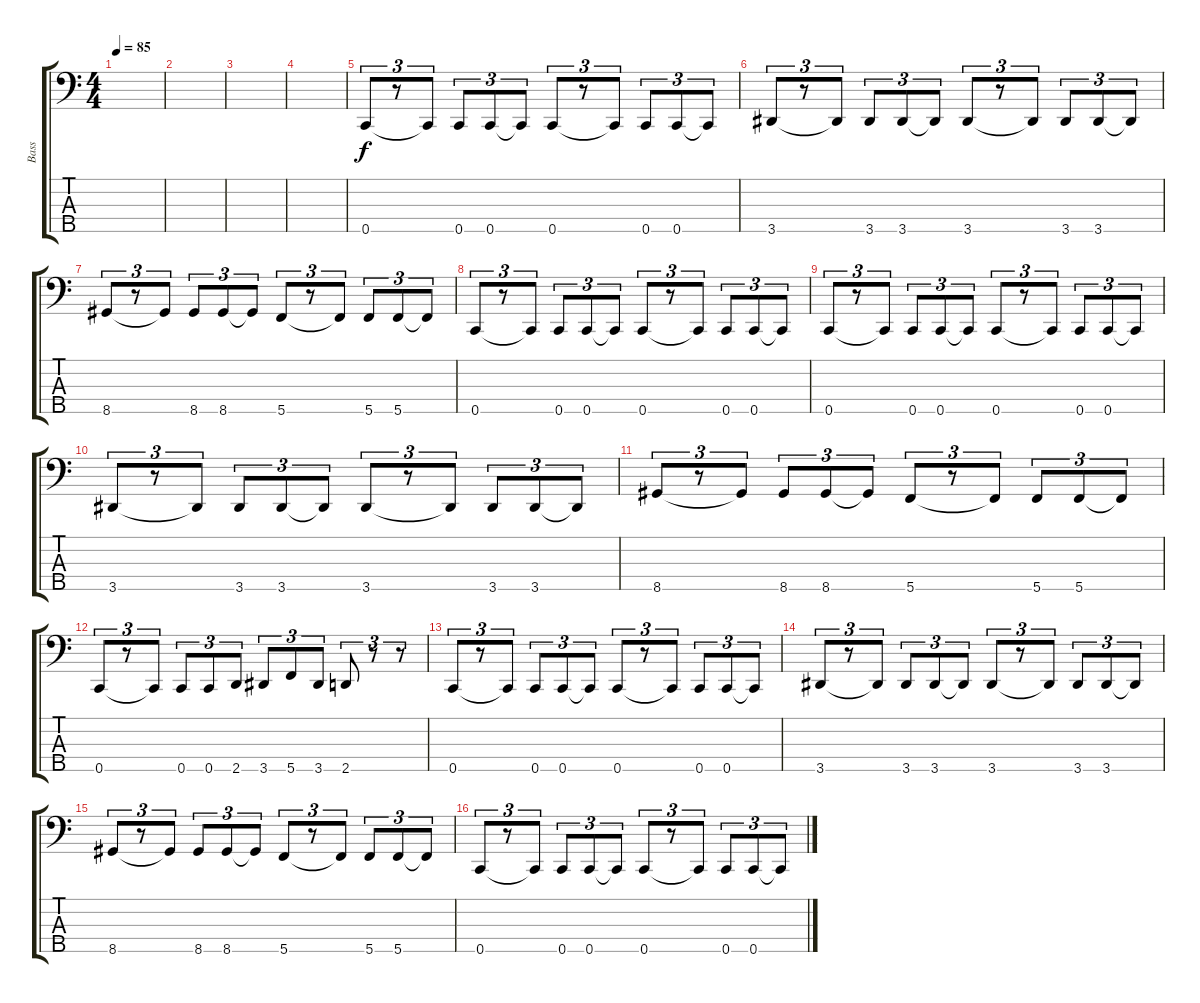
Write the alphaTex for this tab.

\track ("Bass" "Bass") {instrument electricbassfinger}
\staff {score tabs}
\tuning (Ab2 Eb2 Bb1 F1 C1) {hide}
\ts (4 4)
\tempo 85
\clef f4
\ks c
|
|
|
|
0.5.8{tu (3 2)} r.8{tu (3 2)} 0.5{t}.8{tu (3 2)} 0.5.8{tu (3 2)} 0.5.8{tu (3 2)} 0.5{t}.8{tu (3 2)} 0.5.8{tu (3 2)} r.8{tu (3 2)} 0.5{t}.8{tu (3 2)} 0.5.8{tu (3 2)} 0.5.8{tu (3 2)} 0.5{t}.8{tu (3 2)} |
3.5.8{tu (3 2)} r.8{tu (3 2)} 3.5{t}.8{tu (3 2)} 3.5.8{tu (3 2)} 3.5.8{tu (3 2)} 3.5{t}.8{tu (3 2)} 3.5.8{tu (3 2)} r.8{tu (3 2)} 3.5{t}.8{tu (3 2)} 3.5.8{tu (3 2)} 3.5.8{tu (3 2)} 3.5{t}.8{tu (3 2)} |
8.5.8{tu (3 2)} r.8{tu (3 2)} 8.5{t}.8{tu (3 2)} 8.5.8{tu (3 2)} 8.5.8{tu (3 2)} 8.5{t}.8{tu (3 2)} 5.5.8{tu (3 2)} r.8{tu (3 2)} 5.5{t}.8{tu (3 2)} 5.5.8{tu (3 2)} 5.5.8{tu (3 2)} 5.5{t}.8{tu (3 2)} |
0.5.8{tu (3 2)} r.8{tu (3 2)} 0.5{t}.8{tu (3 2)} 0.5.8{tu (3 2)} 0.5.8{tu (3 2)} 0.5{t}.8{tu (3 2)} 0.5.8{tu (3 2)} r.8{tu (3 2)} 0.5{t}.8{tu (3 2)} 0.5.8{tu (3 2)} 0.5.8{tu (3 2)} 0.5{t}.8{tu (3 2)} |
0.5.8{tu (3 2)} r.8{tu (3 2)} 0.5{t}.8{tu (3 2)} 0.5.8{tu (3 2)} 0.5.8{tu (3 2)} 0.5{t}.8{tu (3 2)} 0.5.8{tu (3 2)} r.8{tu (3 2)} 0.5{t}.8{tu (3 2)} 0.5.8{tu (3 2)} 0.5.8{tu (3 2)} 0.5{t}.8{tu (3 2)} |
3.5.8{tu (3 2)} r.8{tu (3 2)} 3.5{t}.8{tu (3 2)} 3.5.8{tu (3 2)} 3.5.8{tu (3 2)} 3.5{t}.8{tu (3 2)} 3.5.8{tu (3 2)} r.8{tu (3 2)} 3.5{t}.8{tu (3 2)} 3.5.8{tu (3 2)} 3.5.8{tu (3 2)} 3.5{t}.8{tu (3 2)} |
8.5.8{tu (3 2)} r.8{tu (3 2)} 8.5{t}.8{tu (3 2)} 8.5.8{tu (3 2)} 8.5.8{tu (3 2)} 8.5{t}.8{tu (3 2)} 5.5.8{tu (3 2)} r.8{tu (3 2)} 5.5{t}.8{tu (3 2)} 5.5.8{tu (3 2)} 5.5.8{tu (3 2)} 5.5{t}.8{tu (3 2)} |
0.5.8{tu (3 2)} r.8{tu (3 2)} 0.5{t}.8{tu (3 2)} 0.5.8{tu (3 2)} 0.5.8{tu (3 2)} 2.5.8{tu (3 2)} 3.5.8{tu (3 2)} 5.5.8{tu (3 2)} 3.5.8{tu (3 2)} 2.5.8{tu (3 2)} r.8{tu (3 2)} r.8{tu (3 2)} |
0.5.8{tu (3 2)} r.8{tu (3 2)} 0.5{t}.8{tu (3 2)} 0.5.8{tu (3 2)} 0.5.8{tu (3 2)} 0.5{t}.8{tu (3 2)} 0.5.8{tu (3 2)} r.8{tu (3 2)} 0.5{t}.8{tu (3 2)} 0.5.8{tu (3 2)} 0.5.8{tu (3 2)} 0.5{t}.8{tu (3 2)} |
3.5.8{tu (3 2)} r.8{tu (3 2)} 3.5{t}.8{tu (3 2)} 3.5.8{tu (3 2)} 3.5.8{tu (3 2)} 3.5{t}.8{tu (3 2)} 3.5.8{tu (3 2)} r.8{tu (3 2)} 3.5{t}.8{tu (3 2)} 3.5.8{tu (3 2)} 3.5.8{tu (3 2)} 3.5{t}.8{tu (3 2)} |
8.5.8{tu (3 2)} r.8{tu (3 2)} 8.5{t}.8{tu (3 2)} 8.5.8{tu (3 2)} 8.5.8{tu (3 2)} 8.5{t}.8{tu (3 2)} 5.5.8{tu (3 2)} r.8{tu (3 2)} 5.5{t}.8{tu (3 2)} 5.5.8{tu (3 2)} 5.5.8{tu (3 2)} 5.5{t}.8{tu (3 2)} |
0.5.8{tu (3 2)} r.8{tu (3 2)} 0.5{t}.8{tu (3 2)} 0.5.8{tu (3 2)} 0.5.8{tu (3 2)} 0.5{t}.8{tu (3 2)} 0.5.8{tu (3 2)} r.8{tu (3 2)} 0.5{t}.8{tu (3 2)} 0.5.8{tu (3 2)} 0.5.8{tu (3 2)} 0.5{t}.8{tu (3 2)}
